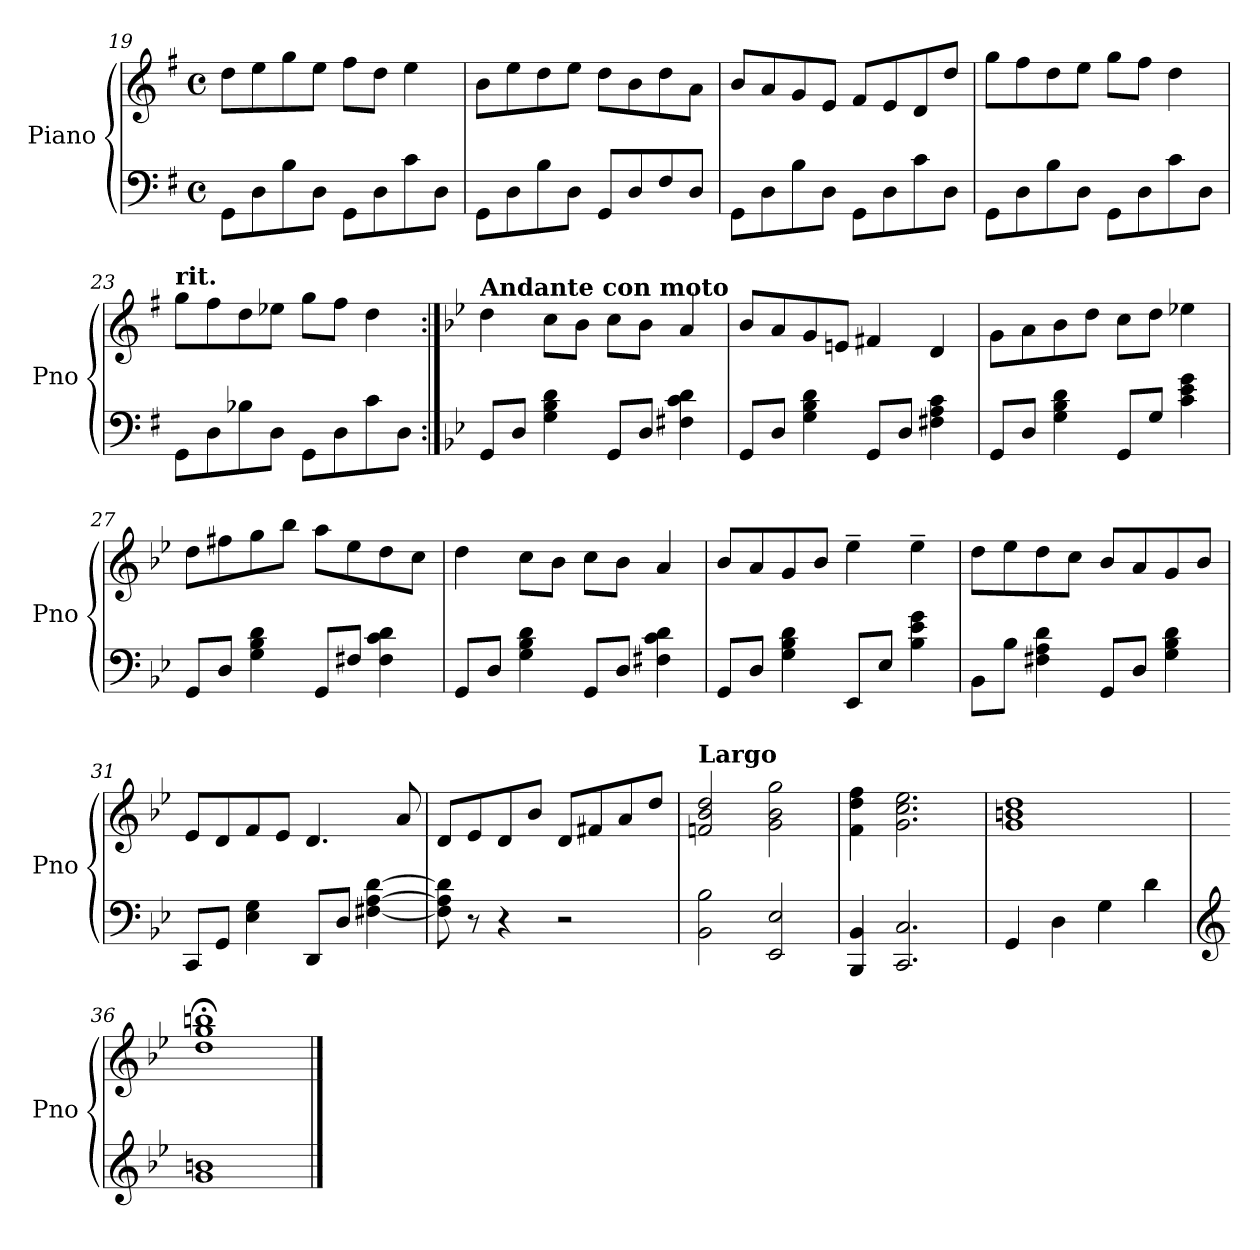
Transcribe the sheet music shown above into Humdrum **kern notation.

**kern	**kern
*part2	*part1
*staff2	*staff1
*I"Piano	*I"Piano
*I'Pno	*I'Pno
*clefF4	*clefG2
*k[f#]	*k[f#]
*M4/4	*M4/4
*met(c)	*met(c)
=19	=19
8GG\L	8dd\L
8D\	8ee\
8B\	8gg\
8D\J	8ee\J
8GG\L	8ff#\L
8D\	8dd\J
8c\	4ee\
8D\J	.
=20	=20
8GG\L	8b\L
8D\	8ee\
8B\	8dd\
8D\J	8ee\J
8GG/L	8dd\L
8D/	8b\
8F#/	8dd\
8D/J	8a\J
!!LO:PB:g=z
=21	=21
8GG\L	8b/L
8D\	8a/
8B\	8g/
8D\J	8e/J
8GG\L	8f#/L
8D\	8e/
8c\	8d/
8D\J	8dd/J
=22	=22
8GG\L	8gg\L
8D\	8ff#\
8B\	8dd\
8D\J	8ee\J
8GG\L	8gg\L
8D\	8ff#\J
8c\	4dd\
8D\J	.
=23	=23
!	!LO:TX:a:B:t=rit.
8GG\L	8gg\L
8D\	8ff#\
8B-X\	8dd\
8D\J	8ee-X\J
8GG\L	8gg\L
8D\	8ff#\J
8c\	4dd\
8D\J	.
!!LO:LB:g=z
=24:|!	=24:|!
*k[b-e-]	*k[b-e-]
!	!LO:TX:a:B:t=Andante con moto
8GG/L	4dd\
8D/J	.
4G\ 4B-\ 4d\	8cc\L
.	8b-\J
8GG/L	8cc\L
8D/J	8b-\J
4F#X\ 4c\ 4d\	4a/
=25	=25
8GG/L	8b-/L
8D/J	8a/
4G\ 4B-\ 4d\	8g/
.	8en/J
8GG/L	4f#X/
8D/J	.
4F#X\ 4A\ 4c\	4d/
=26	=26
8GG/L	8g\L
8D/J	8a\
4G\ 4B-\ 4d\	8b-\
.	8dd\J
8GG/L	8cc\L
8G/J	8dd\J
4c\ 4e-\ 4g\	4ee-X\
!!LO:LB:g=z
=27	=27
8GG/L	8dd\L
8D/J	8ff#X\
4G\ 4B-\ 4d\	8gg\
.	8bb-\J
8GG/L	8aa\L
8F#X/J	8ee-\
4F#\ 4c\ 4d\	8dd\
.	8cc\J
=28	=28
8GG/L	4dd\
8D/J	.
4G\ 4B-\ 4d\	8cc\L
.	8b-\J
8GG/L	8cc\L
8D/J	8b-\J
4F#X\ 4c\ 4d\	4a/
=29	=29
8GG/L	8b-/L
8D/J	8a/
4G\ 4B-\ 4d\	8g/
.	8b-/J
8EE-/L	4ee-~\
8E-/J	.
4B-\ 4e-\ 4g\	4ee-~\
!!LO:LB:g=z
=30	=30
8BB-\L	8dd\L
8B-\J	8ee-\
4F#X\ 4A\ 4d\	8dd\
.	8cc\J
8GG/L	8b-/L
8D/J	8a/
4G\ 4B-\ 4d\	8g/
.	8b-/J
=31	=31
8CC/L	8e-/L
8GG/J	8d/
4E-\ 4G\	8f/
.	8e-/J
8DD/L	4.d/
8D/J	.
[4F#X\ [4A\ [4d\	.
.	8a/
=32	=32
8F#\] 8A\] 8d\]	8d/L
8r	8e-/
4r	8d/
.	8b-/J
2r	8d/L
.	8f#X/
.	8a/
.	8dd/J
!!LO:LB:g=z
=33	=33
!	!LO:TX:a:B:t=Largo
2BB-\ 2B-\	2fn/ 2b-/ 2dd/
2EE-/ 2E-/	2g\ 2b-\ 2gg\
=34	=34
4BBB-/ 4BB-/	4f\ 4dd\ 4ff\
2.CC/ 2.C/	2.g\ 2.cc\ 2.ee-\
=35	=35
4GG/	1g 1bn 1dd
4D\	.
4G\	.
4d\	.
=36	=36
*clefG2	*
1g 1bn	1dd;< 1gg;< 1bbn;<
==	==
*-	*-
